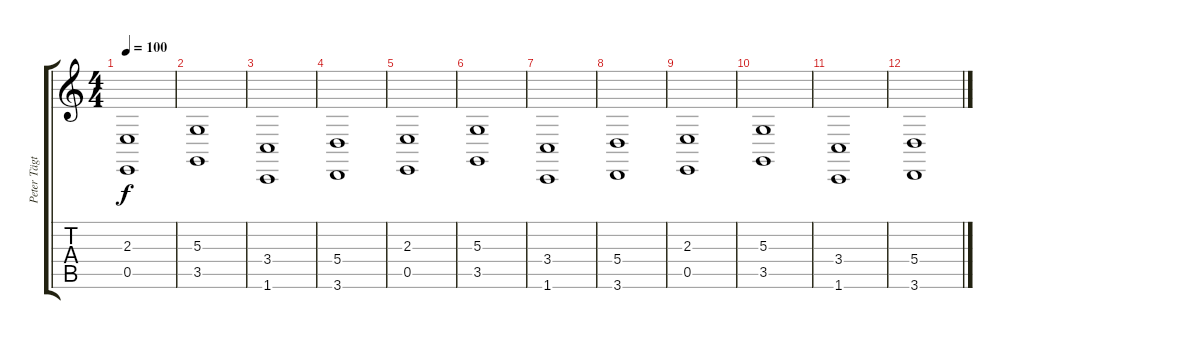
\track ("Peter Tägtgren - Keyboards" "Peter Tägt") {instrument synthstrings1}
\staff {score tabs}
\tuning (B3 Gb3 D3 A2 E2 B1) {hide}
\ts (4 4)
\tempo 100
\clef g2
\ks c
(2.3 0.5).1{dy f} |
(5.3 3.5).1 |
(3.4 1.6).1 |
(5.4 3.6).1 |
(2.3 0.5).1 |
(5.3 3.5).1 |
(3.4 1.6).1 |
(5.4 3.6).1 |
(2.3 0.5).1 |
(5.3 3.5).1 |
(3.4 1.6).1 |
(5.4 3.6).1
